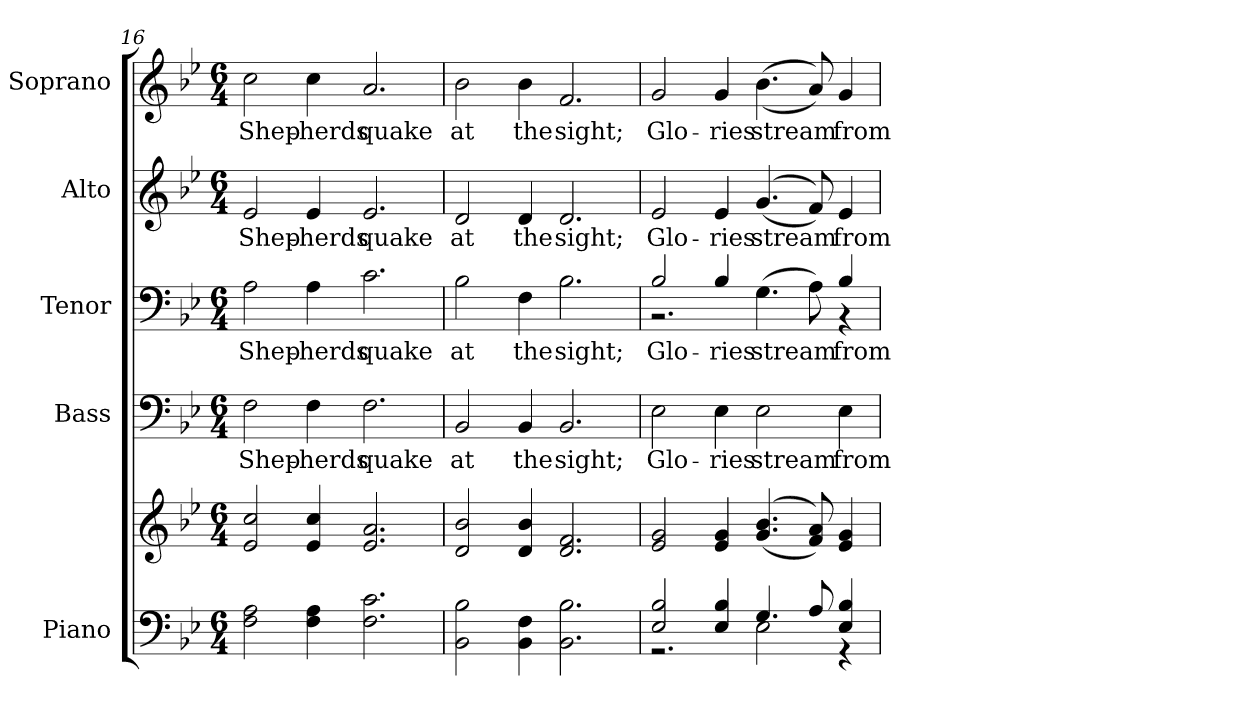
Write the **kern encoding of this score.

**kern	**kern	**kern	**text	**kern	**text	**kern	**text	**kern	**text
*part5	*part5	*part4	*part4	*part3	*part3	*part2	*part2	*part1	*part1
*staff6	*staff5	*staff4	*staff4	*staff3	*staff3	*staff2	*staff2	*staff1	*staff1
*I"Piano	*	*I"Bass	*	*I"Tenor	*	*I"Alto	*	*I"Soprano	*
*I'Pno.	*	*I'B.	*	*I'T.	*	*I'A.	*	*I'S.	*
!!LO:PB:g=z
*clefF4	*clefG2	*clefF4	*	*clefF4	*	*clefG2	*	*clefG2	*
*k[b-e-]	*k[b-e-]	*k[b-e-]	*	*k[b-e-]	*	*k[b-e-]	*	*k[b-e-]	*
*B-:	*B-:	*B-:	*	*B-:	*	*B-:	*	*B-:	*
*M6/4	*M6/4	*M6/4	*	*M6/4	*	*M6/4	*	*M6/4	*
=16	=16	=16	=16	=16	=16	=16	=16	=16	=16
!	!	!	!LO:LY:b:color=#000000	!	!	!	!	!	!
!	!	!	!	!	!LO:LY:b:color=#000000	!	!	!	!
!	!	!	!	!	!	!	!LO:LY:b:color=#000000	!	!
!	!	!	!	!	!	!	!	!	!LO:LY:b:color=#000000
2Fi\ 2Ai	2e-i/ 2cci	2Fi\	Shep-	2Ai\	Shep-	2e-i/	Shep-	2cci\	Shep-
!	!	!	!LO:LY:b:color=#000000	!	!	!	!	!	!
!	!	!	!	!	!LO:LY:b:color=#000000	!	!	!	!
!	!	!	!	!	!	!	!LO:LY:b:color=#000000	!	!
!	!	!	!	!	!	!	!	!	!LO:LY:b:color=#000000
4Fi\ 4Ai	4e-i/ 4cci	4Fi\	-herds	4Ai\	-herds	4e-i/	-herds	4cci\	-herds
!	!	!	!LO:LY:b:color=#000000	!	!	!	!	!	!
!	!	!	!	!	!LO:LY:b:color=#000000	!	!	!	!
!	!	!	!	!	!	!	!LO:LY:b:color=#000000	!	!
!	!	!	!	!	!	!	!	!	!LO:LY:b:color=#000000
2.Fi\ 2.ci	2.e-i/ 2.ai	2.Fi\	quake	2.ci\	quake	2.e-i/	quake	2.ai/	quake
=17	=17	=17	=17	=17	=17	=17	=17	=17	=17
!	!	!	!LO:LY:b:color=#000000	!	!	!	!	!	!
!	!	!	!	!	!LO:LY:b:color=#000000	!	!	!	!
!	!	!	!	!	!	!	!LO:LY:b:color=#000000	!	!
!	!	!	!	!	!	!	!	!	!LO:LY:b:color=#000000
2BB-i\ 2B-i	2di/ 2b-i	2BB-i/	at	2B-i\	at	2di/	at	2b-i\	at
!	!	!	!LO:LY:b:color=#000000	!	!	!	!	!	!
!	!	!	!	!	!LO:LY:b:color=#000000	!	!	!	!
!	!	!	!	!	!	!	!LO:LY:b:color=#000000	!	!
!	!	!	!	!	!	!	!	!	!LO:LY:b:color=#000000
4BB-i\ 4Fi	4di/ 4b-i	4BB-i/	the	4Fi\	the	4di/	the	4b-i\	the
!	!	!	!LO:LY:b:color=#000000	!	!	!	!	!	!
!	!	!	!	!	!LO:LY:b:color=#000000	!	!	!	!
!	!	!	!	!	!	!	!LO:LY:b:color=#000000	!	!
!	!	!	!	!	!	!	!	!	!LO:LY:b:color=#000000
2.BB-i\ 2.B-i	2.di/ 2.fi	2.BB-i/	sight;	2.B-i\	sight;	2.di/	sight;	2.fi/	sight;
!!LO:PB:g=z
=18	=18	=18	=18	=18	=18	=18	=18	=18	=18
*^	*	*	*	*	*	*	*	*	*
!	!	!	!	!LO:LY:b:color=#000000	!	!	!	!	!	!
!	!	!	!	!	!	!LO:LY:b:color=#000000	!	!	!	!
*	*	*	*	*	*^	*	*	*	*	*
!	!	!	!	!	!	!	!	!	!LO:LY:b:color=#000000	!	!
!	!	!	!	!	!	!	!	!	!	!	!LO:LY:b:color=#000000
2E-i/ 2B-i	2.r	2e-i/ 2gi	2E-i\	Glo-	2B-i/	2.r	Glo-	2e-i/	Glo-	2gi/	Glo-
!	!	!	!	!LO:LY:b:color=#000000	!	!	!	!	!	!	!
!	!	!	!	!	!	!	!LO:LY:b:color=#000000	!	!	!	!
!	!	!	!	!	!	!	!	!	!LO:LY:b:color=#000000	!	!
!	!	!	!	!	!	!	!	!	!	!	!LO:LY:b:color=#000000
4E-i/ 4B-i	.	4e-i/ 4gi	4E-i\	-ries	4B-i/	.	-ries	4e-i/	-ries	4gi/	-ries
!	!	!	!	!LO:LY:b:color=#000000	!	!	!	!	!	!	!
!	!	!	!	!	!	!	!LO:LY:b:color=#000000	!	!	!	!
!	!	!	!	!	!	!	!	!	!LO:LY:b:color=#000000	!	!
!	!	!	!	!	!	!	!	!	!	!	!LO:LY:b:color=#000000
4.Gi/	2E-i\	((4.gi/ 4.b-i	2E-i\	stream	(4.Gi\	2ryy	stream	((4.gi/	stream	((4.b-i\	stream
8Ai/	.	8fi/ 8ai))	.	.	8Ai\)	.	.	8fi/))	.	8ai/))	.
!	!	!	!	!LO:LY:b:color=#000000	!	!	!	!	!	!	!
!	!	!	!	!	!	!	!LO:LY:b:color=#000000	!	!	!	!
!	!	!	!	!	!	!	!	!	!LO:LY:b:color=#000000	!	!
!	!	!	!	!	!	!	!	!	!	!	!LO:LY:b:color=#000000
4E-i/ 4B-i	4r	4e-i/ 4gi	4E-i\	from	4B-i/	4r	from	4e-i/	from	4gi/	from
*v	*v	*	*	*	*v	*v	*	*	*	*	*
=	=	=	=	=	=	=	=	=	=
*-	*-	*-	*-	*-	*-	*-	*-	*-	*-
